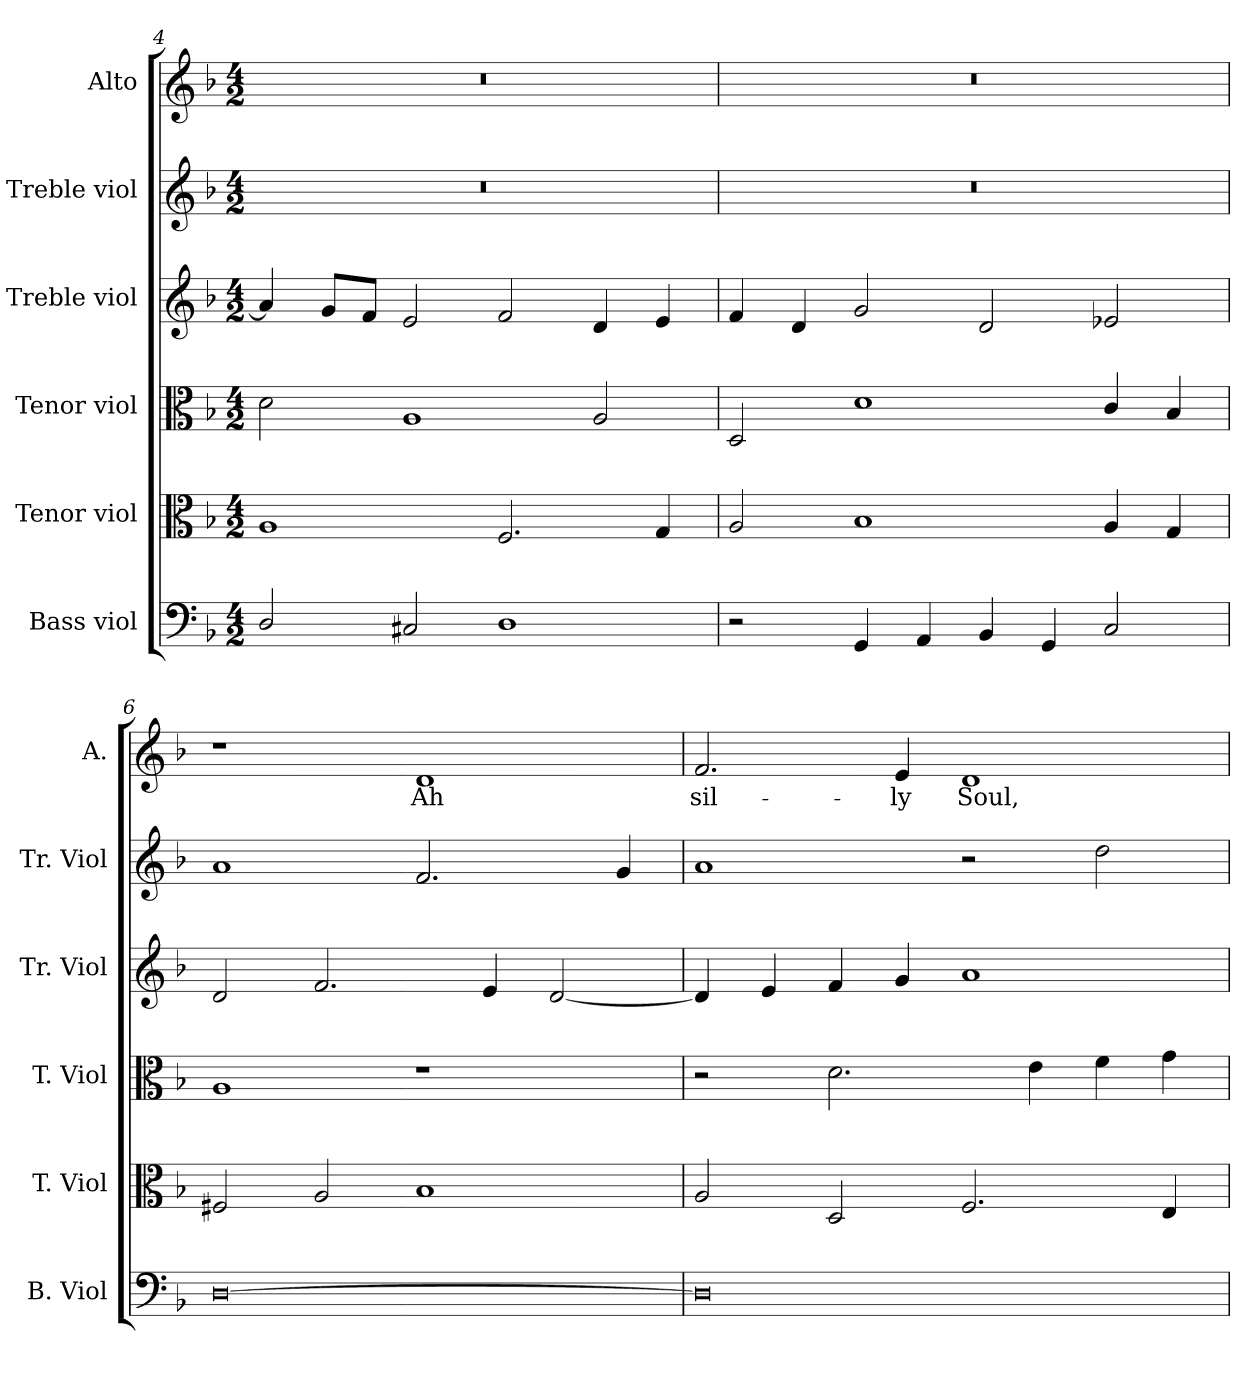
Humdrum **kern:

**kern	**kern	**kern	**kern	**kern	**kern	**text
*part6	*part5	*part4	*part3	*part2	*part1	*part1
*staff6	*staff5	*staff4	*staff3	*staff2	*staff1	*staff1
*I"Bass viol	*I"Tenor viol	*I"Tenor viol	*I"Treble viol	*I"Treble viol	*I"Alto	*
*I'B. Viol	*I'T. Viol	*I'T. Viol	*I'Tr. Viol	*I'Tr. Viol	*I'A.	*
*clefF4	*clefC3	*clefC3	*clefG2	*clefG2	*clefG2	*
*k[b-]	*k[b-]	*k[b-]	*k[b-]	*k[b-]	*k[b-]	*
*F:	*F:	*F:	*F:	*F:	*F:	*
*M4/2	*M4/2	*M4/2	*M4/2	*M4/2	*M4/2	*
=4	=4	=4	=4	=4	=4	=4
!	!	!	!	!LO:N:vis=1	!LO:N:vis=1	!
2Di/	1Ai	2di\	4ai/]	0r	0r	.
.	.	.	8gi/L	.	.	.
.	.	.	8fi/J	.	.	.
2C#Xi/	.	1Ai	2ei/	.	.	.
1Di	2.Fi/	.	2fi/	.	.	.
.	.	2Ai/	4di/	.	.	.
.	4Gi/	.	4ei/	.	.	.
!!LO:LB:g=z
=5	=5	=5	=5	=5	=5	=5
!	!	!	!	!LO:N:vis=1	!LO:N:vis=1	!
2r	2Ai/	2Di/	4fi/	0r	0r	.
.	.	.	4di/	.	.	.
4GGi/	1B-i	1di	2gi/	.	.	.
4AAi/	.	.	.	.	.	.
4BB-i/	.	.	2di/	.	.	.
4GGi/	.	.	.	.	.	.
2Ci/	4Ai/	4ci/	2e-Xi/	.	.	.
.	4Gi/	4B-i/	.	.	.	.
=6	=6	=6	=6	=6	=6	=6
[0Di	2F#Xi/	1Ai	2di/	1ai	1r	.
.	2Ai/	.	2.fi/	.	.	.
!	!	!	!	!	!	!LO:LY:b:color=#000000
.	1B-i	1r	.	2.fi/	1di	Ah
.	.	.	4ei/	.	.	.
.	.	.	[2di/	.	.	.
.	.	.	.	4gi/	.	.
=7	=7	=7	=7	=7	=7	=7
!	!	!	!	!	!	!LO:LY:b:color=#000000
0Di]	2Ai/	2r	4di/]	1ai	2.fi/	sil-
.	.	.	4ei/	.	.	.
.	2Di/	2.di\	4fi/	.	.	.
!	!	!	!	!	!	!LO:LY:b:color=#000000
.	.	.	4gi/	.	4ei/	-ly
!	!	!	!	!	!	!LO:LY:b:color=#000000
.	2.Fi/	.	1ai	2r	1di	Soul,
.	.	4ei\	.	.	.	.
.	.	4fi\	.	2ddi\	.	.
.	4Ei/	4gi\	.	.	.	.
=	=	=	=	=	=	=
*-	*-	*-	*-	*-	*-	*-
